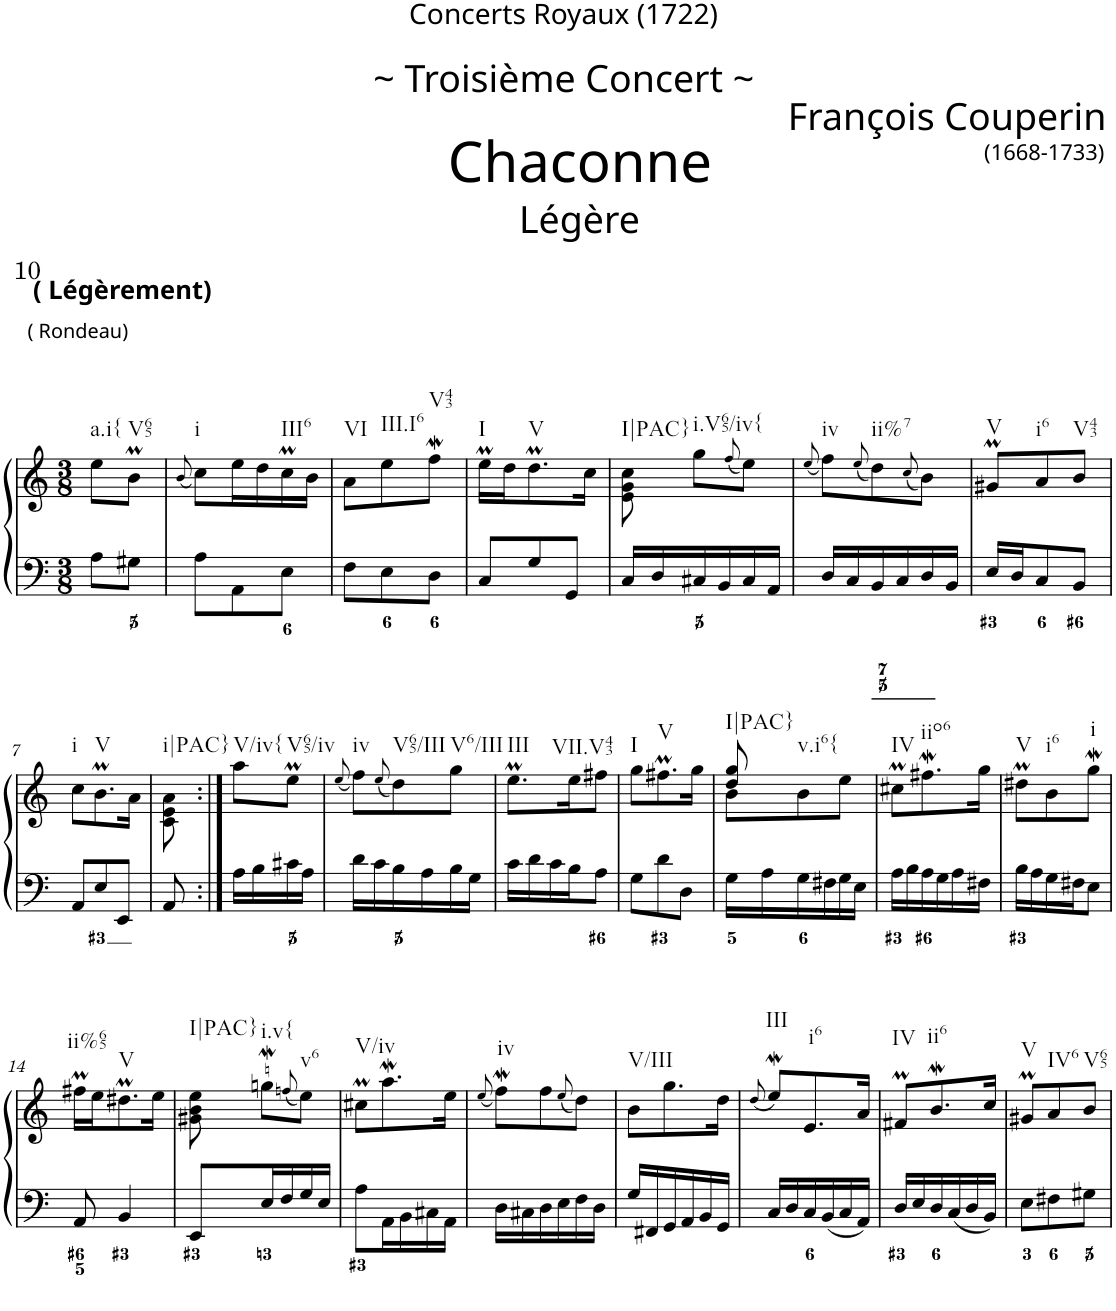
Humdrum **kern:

**kern	**kern
*part1	*part1
*staff2	*staff1
*I"Clavecin	*
*clefF4	*clefG2
*k[]	*k[]
*M3/8	*M3/8
=	=
!	!LO:TX:a:B:t=( Légèrement)
!	!LO:TX:a:t=( Rondeau)
!	!LO:TX:b:t=a.i{
8A\L	8ee\L
!	!LO:TX:b:t=V65
8G#X\J	8bm\J
=1	=1
.	(<8qb/
!	!LO:TX:b:t=i
8A\L	8cc\L)
8AA\	16ee\L
.	16dd\
!	!LO:TX:b:t=III6
8E\J	16ccM\
.	16b\JJ
=2	=2
!	!LO:TX:b:t=VI
8F\L	8a\L
!	!LO:TX:b:t=III.I6
8E\	8ee\
!	!LO:TX:b:t=V43
8D\J	8ffw\J
=3	=3
!	!LO:TX:b:t=I
8C/L	16eem\LL
.	16dd\J
!	!LO:TX:b:t=V
8G/	8.ddM\
8GG/J	.
.	16cc\Jk
=4	=4
!	!LO:TX:b:t=I|PAC}
16C/LL	8e\ 8g\ 8cc\
16D/	.
!	!LO:TX:b:t=i.V65/iv{
16C#X/	8gg\L
16BB/	.
.	(<8qff/
16C#/	8ee\J)
16AA/JJ	.
=5	=5
.	(<8qee/
!	!LO:TX:b:t=iv
16D/LL	8ff\L)
16C/	.
.	(<8qee/
!	!LO:TX:b:t=ii%7
16BB/	8dd\)
16C/	.
.	(<8qcc/
16D/	8b\J)
16BB/JJ	.
=6	=6
!	!LO:TX:b:t=V
16E/LL	8g#Xm/L
16D/J	.
!	!LO:TX:b:t=i6
8C/	8a/
!	!LO:TX:b:t=V43
8BB/J	8b/J
!!LO:LB:g=z
=7	=7
!	!LO:TX:b:t=i
8AA/L	8cc\L
!	!LO:TX:b:t=V
8E/	8.bm\
8EE/J	.
.	16a\Jk
=8	=8
!	!LO:TX:b:t=i|PAC}
8AA/	8c\ 8e\ 8a\
=8X1:|!	=8X1:|!
!	!LO:TX:b:t=V/iv{
16A\LL	8aa\L
16B\	.
!	!LO:TX:b:t=V65/iv
16c#X\	8eem\J
16A\JJ	.
=8X2	=8X2
.	(<8qee/
!	!LO:TX:b:t=iv
16d\LL	8ff\L)
16c\	.
.	(<8qee/
!	!LO:TX:b:t=V65/III
16B\	8dd\)
16A\	.
!	!LO:TX:b:t=V6/III
16B\	8gg\J
16G\JJ	.
=9	=9
!	!LO:TX:b:t=III
16c\LL	8.eem\L
16d\	.
16c\	.
16B\J	16ee\K
!	!LO:TX:b:t=VII.V43
8A\J	8ff#X\J
=10	=10
!	!LO:TX:b:t=I
8G\L	8gg\L
!	!LO:TX:b:t=V
8d\	8.ff#Xm\
8D\J	.
.	16gg\Jk
=11	=11
*	*^
!	!LO:TX:b:t=I|PAC}	!
16G\LL	8dd/ 8gg/	8b\L
16A\	.	.
!	!LO:TX:b:t=v.i6{	!
16G\	4ryy	8b\
16F#X\	.	.
16G\	.	8ee\J
16E\JJ	.	.
*	*v	*v
=12	=12
!	!LO:TX:b:t=IV
16A\LL	8cc#Xm\L
16B\	.
!	!LO:TX:b:t=iio6
16A\	8.ff#XW\
16G\	.
16A\	.
16F#X\JJ	16gg\Jk
=13	=13
!	!LO:TX:b:t=V
16B\LL	8dd#Xm\L
16A\	.
!	!LO:TX:b:t=i6
16G\	8b\
16F#X\J	.
!	!LO:TX:b:t=i
8E\J	8ggW\J
!!LO:LB:g=z
=14	=14
!	!LO:TX:b:t=ii%65
8AA/	16ff#Xm\LL
.	16ee\J
!	!LO:TX:b:t=V
4BB/	8.dd#Xm\
.	16ee\Jk
=15	=15
!	!LO:TX:b:t=I|PAC}
8EE/L	8g#X\ 8b\ 8ee\
!	!LO:TX:b:t=i.v{
16E/L	8ggnW\L
16F/	.
.	(<8qffn/
!	!LO:TX:b:t=v6
16G/	8ee\J)
16E/JJ	.
=16	=16
!	!LO:TX:b:t=V/iv
8A\L	8cc#Xm\L
16AA\L	8.aaW\
16BB\	.
16C#X\	.
16AA\JJ	16ee\Jk
=17	=17
.	(<8qee/
!	!LO:TX:b:t=iv
16D\LL	8ffw\L)
16C#X\	.
16D\	8ff\
16E\	.
.	(<8qee/
16F\	8dd\J)
16D\JJ	.
=18	=18
!	!LO:TX:b:t=V/III
16G/LL	8b\L
16FF#X/	.
16GG/	8.gg\
16AA/	.
16BB/	.
16GG/JJ	16dd\Jk
=19	=19
.	(<8qdd/
!	!LO:TX:b:t=III
16C/LL	8eeW/L)
16D/	.
!	!LO:TX:b:t=i6
16C/	8.e/
16BB/	.
16C/	.
16AA/JJ	16a/Jk
=20	=20
!	!LO:TX:b:t=IV
16D/LL	8f#Xm/L
16E/	.
!	!LO:TX:b:t=ii6
16D/	8.bW/
16C/	.
16D/	.
16BB/JJ	16cc/Jk
=21	=21
!	!LO:TX:b:t=V
8E\L	8g#Xm/L
!	!LO:TX:b:t=IV6
8F#X\	8a/
!	!LO:TX:b:t=V65
8G#X\J	8b/J
=	=
*-	*-
